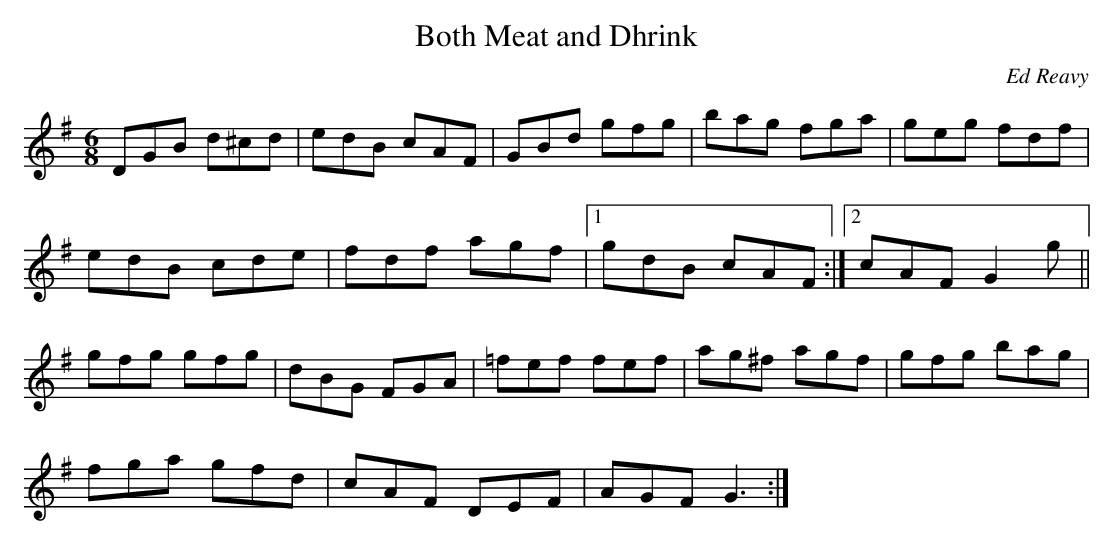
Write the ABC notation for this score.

X:1
T:Both Meat and Dhrink
C:Ed Reavy
M:6/8
L:1/8
K:G
DGB d^cd|edB cAF|GBd gfg|bag fga|geg fdf|
edB cde|fdf agf|1gdB cAF:|2cAF G2 g||
gfg gfg|dBG FGA|=fef fef|ag^f agf|gfg bag|
fga gfd|cAF DEF|AGF G3:|
